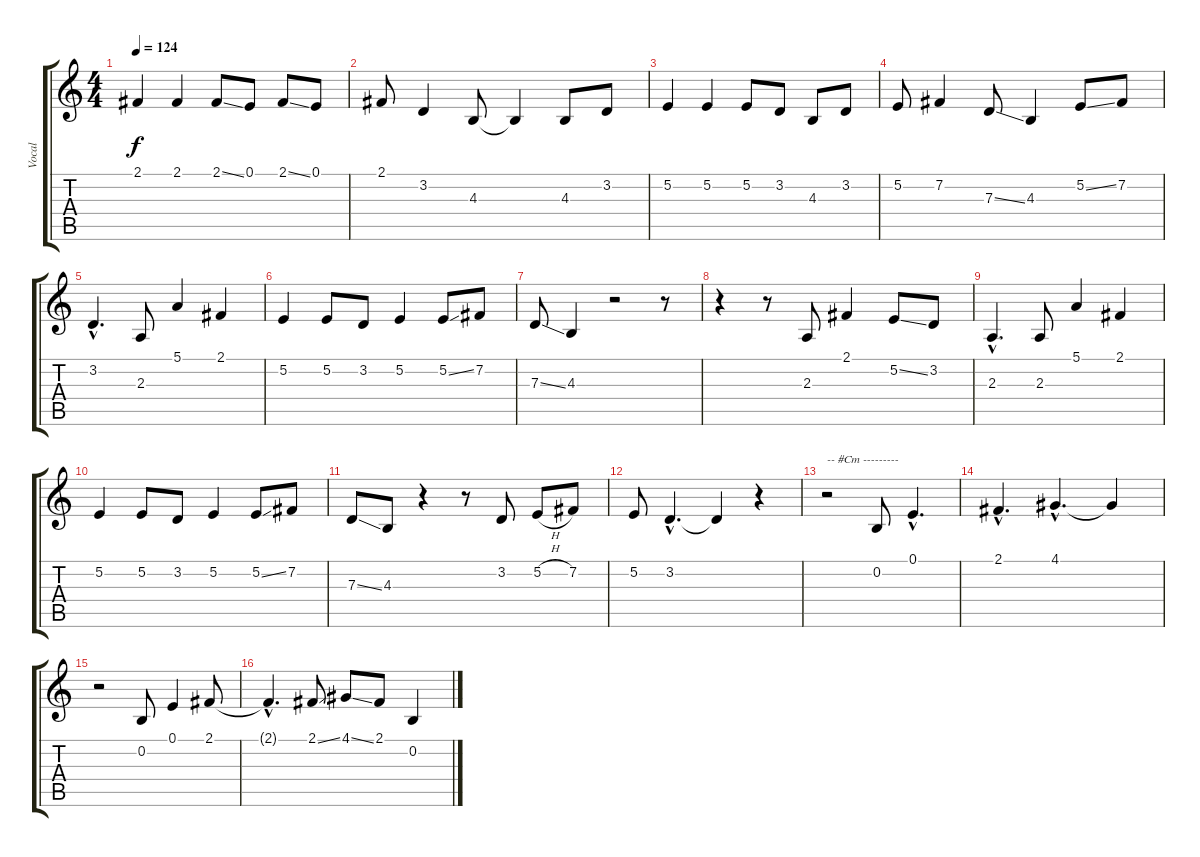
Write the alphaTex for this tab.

\track ("Vocal" "Vocal") {instrument lead6voice}
\staff {score tabs}
\tuning (E4 B3 G3 D3 A2 E2) {hide}
\ts (4 4)
\tempo 124
\clef g2
\ks c
2.1.4{dy f} 2.1.4 2.1{ss}.8 0.1.8 2.1{ss}.8 0.1.8 |
2.1.8 3.2.4 4.3.8 4.3{t}.4 4.3.8 3.2.8 |
5.2.4 5.2.4 5.2.8 3.2.8 4.3.8 3.2.8 |
5.2.8 7.2.4 7.3{ss}.8 4.3.4 5.2{ss}.8 7.2.8 |
3.2{hac}.4{d} 2.3.8 5.1.4 2.1.4 |
5.2.4 5.2.8 3.2.8 5.2.4 5.2{ss}.8 7.2.8 |
7.3{ss}.8 4.3.4 r.2 r.8 |
r.4 r.8 2.3.8 2.1.4 5.2{ss}.8 3.2.8 |
2.3{hac}.4{d} 2.3.8 5.1.4 2.1.4 |
5.2.4 5.2.8 3.2.8 5.2.4 5.2{ss}.8 7.2.8 |
7.3{ss}.8 4.3.8 r.4 r.8 3.2.8 5.2{h}.8 7.2.8 |
5.2.8 3.2{hac}.4{d} 3.2{t}.4 r.4 |
r.2{txt "-- #Cm ---------"} 0.2.8 0.1{hac}.4{d} |
2.1{hac}.4{d} 4.1{hac}.4{d} 4.1{t}.4 |
r.2 0.2.8 0.1.4 2.1.8 |
2.1{hac t}.4{d} 2.1{ss}.8 4.1{ss}.8 2.1.8 0.2.4
